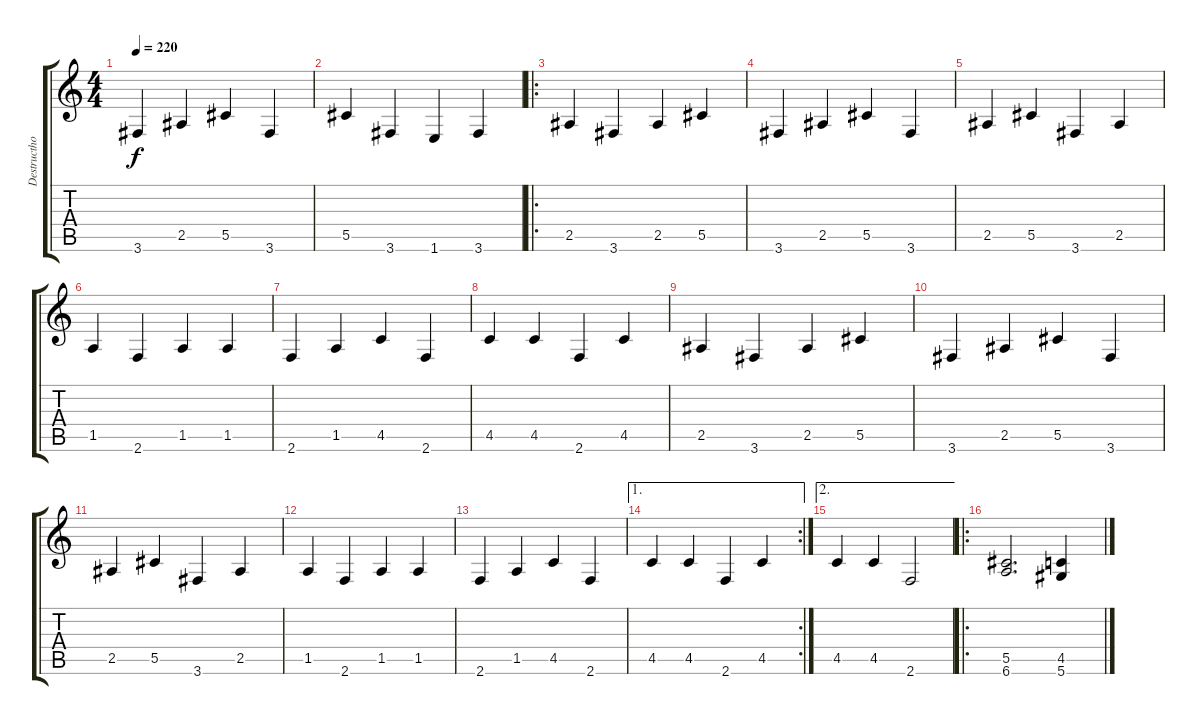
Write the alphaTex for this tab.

\track ("Destructhor " "Destructho") {instrument distortionguitar}
\staff {score tabs}
\tuning (Eb4 Bb3 Gb3 Db3 Ab2 Eb2) {hide}
\ts (4 4)
\tempo 220
\clef g2
\ks c
3.6.4{dy f} 2.5.4 5.5.4 3.6.4 |
5.5.4 3.6.4 1.6.4 3.6.4 |
\ro
2.5.4 3.6.4 2.5.4 5.5.4 |
3.6.4 2.5.4 5.5.4 3.6.4 |
2.5.4 5.5.4 3.6.4 2.5.4 |
1.5.4 2.6.4 1.5.4 1.5.4 |
2.6.4 1.5.4 4.5.4 2.6.4 |
4.5.4 4.5.4 2.6.4 4.5.4 |
2.5.4 3.6.4 2.5.4 5.5.4 |
3.6.4 2.5.4 5.5.4 3.6.4 |
2.5.4 5.5.4 3.6.4 2.5.4 |
1.5.4 2.6.4 1.5.4 1.5.4 |
2.6.4 1.5.4 4.5.4 2.6.4 |
\ae 1
\rc 2
4.5.4 4.5.4 2.6.4 4.5.4 |
\ae 2
4.5.4 4.5.4 2.6.2 |
\ro
(5.5 6.6).2{d} (4.5 5.6).4
